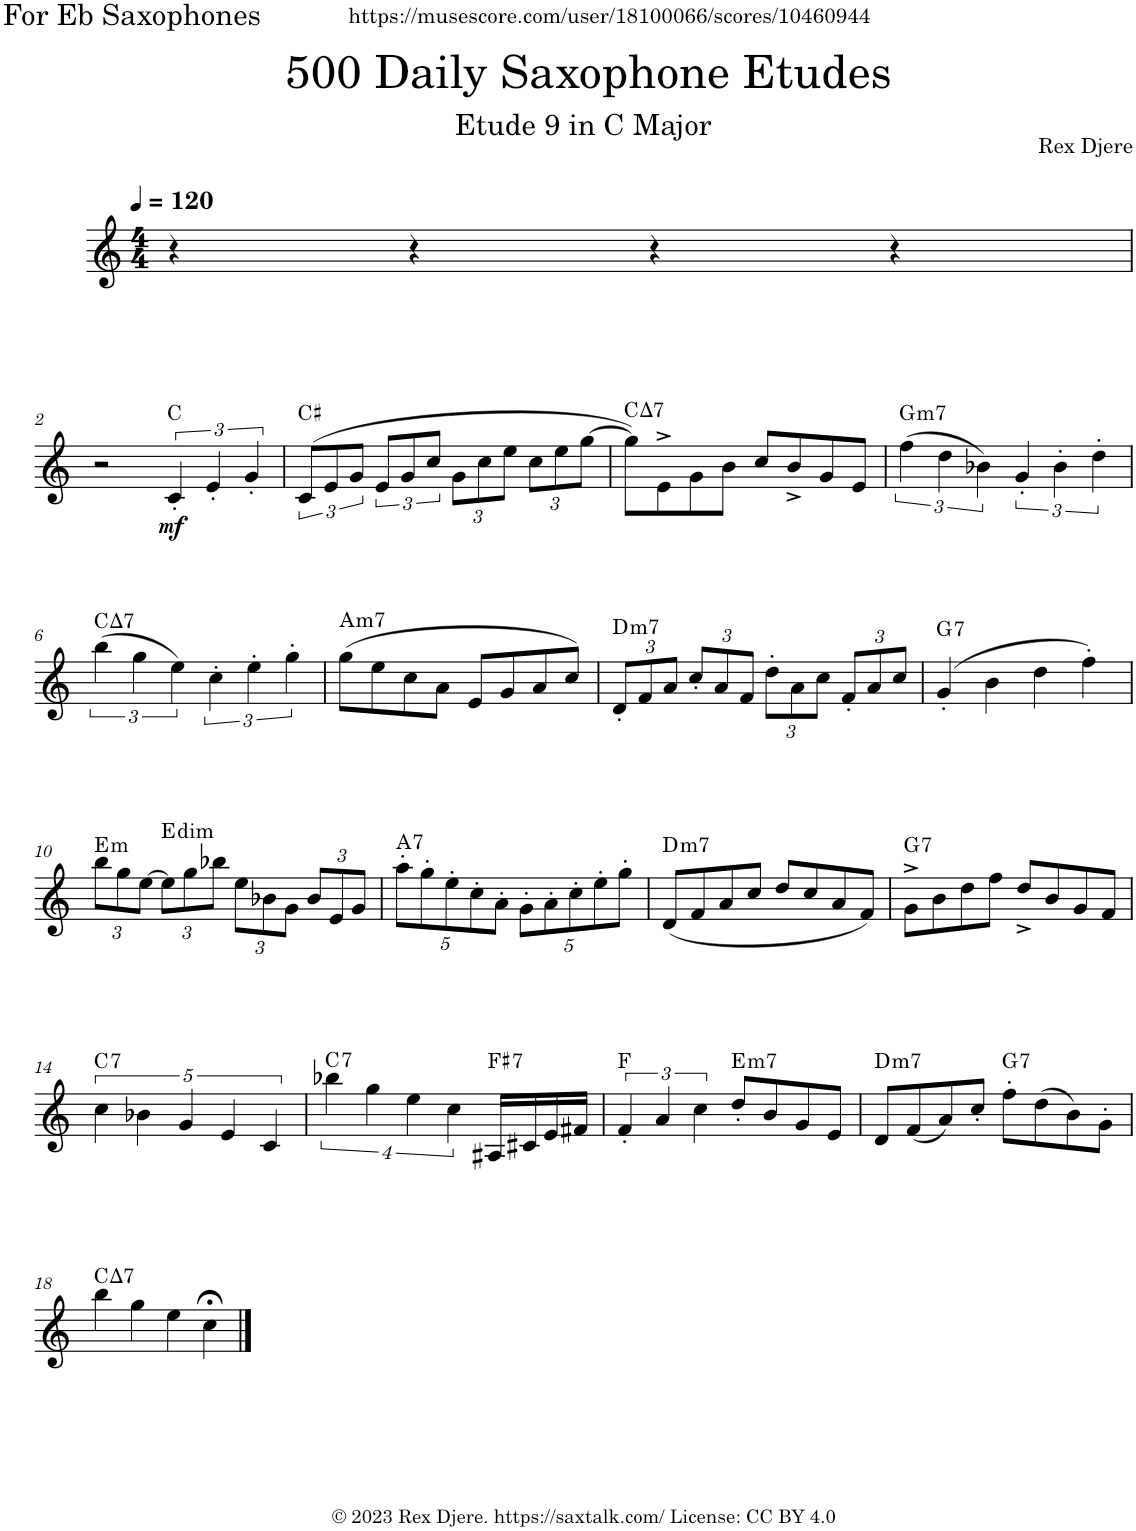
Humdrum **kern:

**kern	**dynam	**harte
*part1	*part1	*part1
*staff1	*staff1	*
*I"Alto Saxophone	*	*
*I'A. Sax.	*	*
*clefG2	*	*
*Trd5c9	*	*
*k[]	*	*
*M4/4	*	*
*MM120	*	*
=1	=1	=1
4r	.	.
4r	.	.
4r	.	.
4r	.	.
!!LO:LB:g=z
=2	=2	=2
2r	.	.
!	!LO:DY:b	!
6c'/	mf	C:maj
6e'/	.	.
6g'/	.	.
=3	=3	=3
(12c/L	.	C#:maj
12e/	.	.
12g/J	.	.
12e/L	.	.
12g/	.	.
12cc/J	.	.
*Xbrackettup	*	*
12g\L	.	.
12cc\	.	.
12ee\J	.	.
12cc\L	.	.
12ee\	.	.
[12gg\J	.	.
=4	=4	=4
!	!	!LO:H:kt=7
8gg\L])	.	C:maj7
8e^\	.	.
8g\	.	.
8b\J	.	.
8cc/L	.	.
8b^/	.	.
8g/	.	.
8e/J	.	.
=5	=5	=5
*brackettup	*	*
!	!	!LO:H:kt=m7
(6ff\	.	G:min7
6dd\	.	.
6b-X\)	.	.
6g'/	.	.
6b-'\	.	.
6dd'\	.	.
!!LO:LB:g=z
=6	=6	=6
!	!	!LO:H:kt=7
(6bb\	.	C:maj7
6gg\	.	.
6ee\)	.	.
6cc'\	.	.
6ee'\	.	.
6gg'\	.	.
=7	=7	=7
!	!	!LO:H:kt=m7
(8gg\L	.	A:min7
8ee\	.	.
8cc\	.	.
8a\J	.	.
8e/L	.	.
8g/	.	.
8a/	.	.
8cc/J)	.	.
=8	=8	=8
*Xbrackettup	*	*
!	!	!LO:H:kt=m7
12d'/L	.	D:min7
12f/	.	.
12a/J	.	.
12cc'/L	.	.
12a/	.	.
12f/J	.	.
12dd'\L	.	.
12a\	.	.
12cc\J	.	.
12f'/L	.	.
12a/	.	.
12cc/J	.	.
=9	=9	=9
!	!	!LO:H:kt=7
(4g'/	.	G:7
4b\	.	.
4dd\	.	.
4ff'\)	.	.
!!LO:LB:g=z
=10	=10	=10
!	!	!LO:H:kt=m
12bb\L	.	E:min
12gg\	.	.
[12ee\J	.	.
!	!	!LO:H:kt=dim
12ee\L]	.	E:dim
12gg\	.	.
12bb-X\J	.	.
12ee\L	.	.
12b-X\	.	.
12g\J	.	.
12b-/L	.	.
12e/	.	.
12g/J	.	.
=11	=11	=11
!	!	!LO:H:kt=7
10aa'\L	.	A:7
10gg'\	.	.
10ee'\	.	.
10cc'\	.	.
10a'\J	.	.
10g'\L	.	.
10a'\	.	.
10cc'\	.	.
10ee'\	.	.
10gg'\J	.	.
=12	=12	=12
!	!	!LO:H:kt=m7
(8d/L	.	D:min7
8f/	.	.
8a/	.	.
8cc/J	.	.
8dd/L	.	.
8cc/	.	.
8a/	.	.
8f/J)	.	.
=13	=13	=13
!	!	!LO:H:kt=7
8g^\L	.	G:7
8b\	.	.
8dd\	.	.
8ff\J	.	.
8dd^/L	.	.
8b/	.	.
8g/	.	.
8f/J	.	.
!!LO:LB:g=z
=14	=14	=14
*brackettup	*	*
!	!	!LO:H:kt=7
5cc\	.	C:7
5b-X\	.	.
5g/	.	.
5e/	.	.
5c/	.	.
=15	=15	=15
!	!	!LO:H:kt=7
16%3bb-X\	.	C:7
16%3gg\	.	.
16%3ee\	.	.
16%3cc\	.	.
!	!	!LO:H:kt=7
16A#X/LL	.	F#:7
16c#X/	.	.
16e/	.	.
16f#X/JJ	.	.
=16	=16	=16
6f'/	.	F:maj
6a/	.	.
6cc\	.	.
!	!	!LO:H:kt=m7
8dd'/L	.	E:min7
8b/	.	.
8g/	.	.
8e/J	.	.
=17	=17	=17
!	!	!LO:H:kt=m7
8d/L	.	D:min7
(8f/	.	.
8a/)	.	.
8cc'/J	.	.
!	!	!LO:H:kt=7
8ff'\L	.	G:7
(8dd\	.	.
8b\)	.	.
8g'\J	.	.
!!LO:LB:g=z
=18	=18	=18
!	!	!LO:H:kt=7
4bb\	.	C:maj7
4gg\	.	.
4ee\	.	.
4cc;<\	.	.
==	==	==
*-	*-	*-
